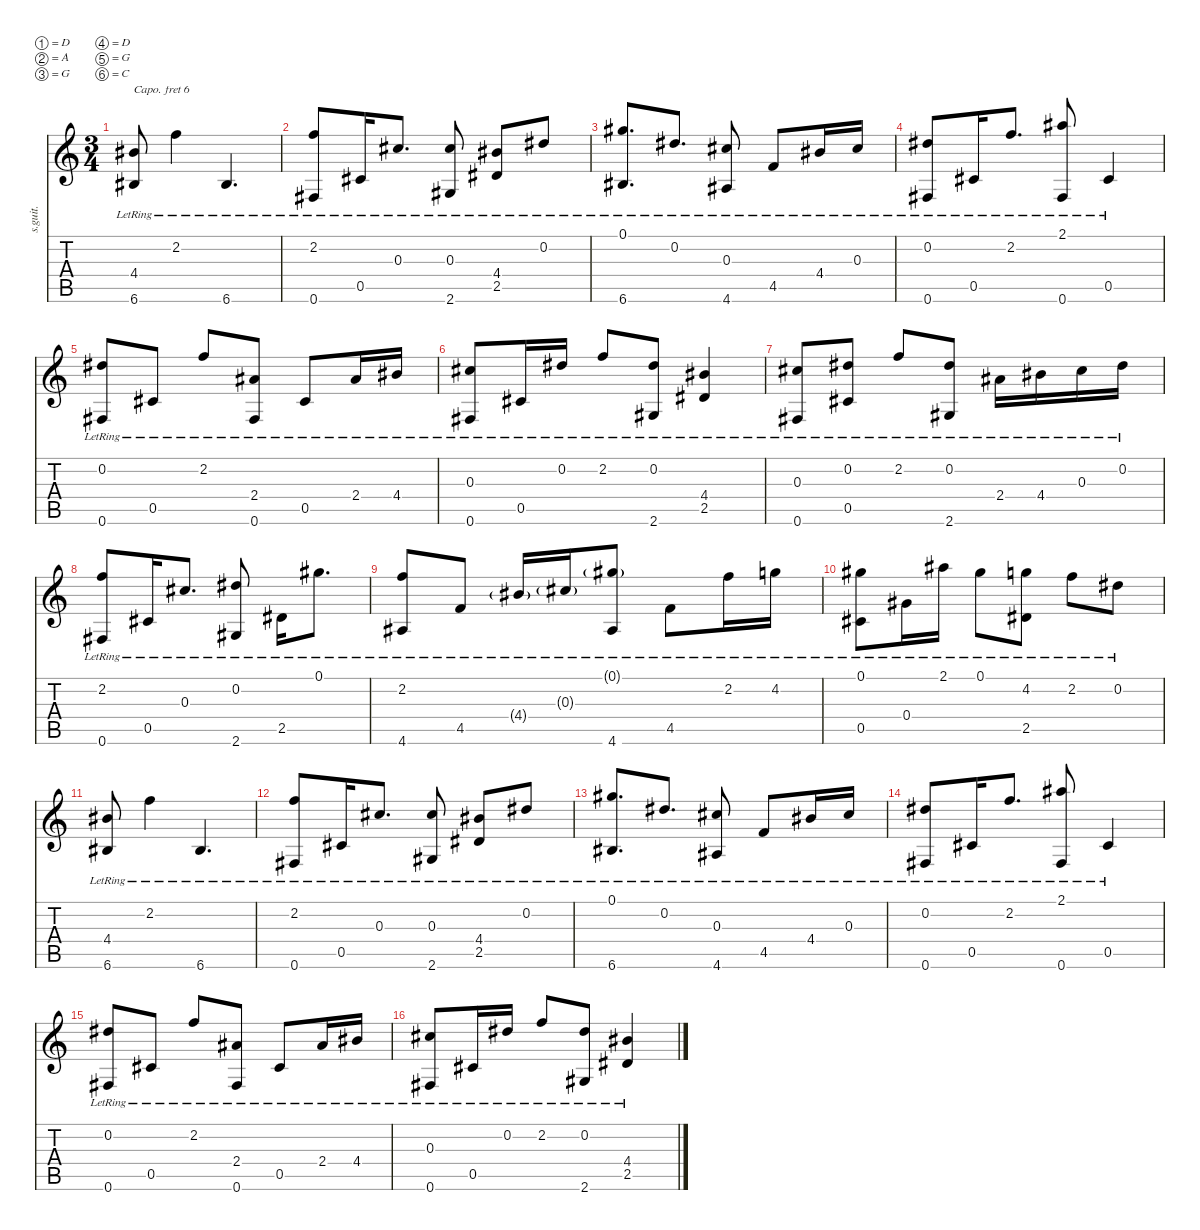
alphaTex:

\defaultSystemsLayout 4
\hideDynamics
\bracketExtendMode nobrackets
\track ("Track 1" "s.guit.") {instrument acousticguitarsteel}
\staff {score tabs}
\capo 6
\tuning (D4 A3 G3 D3 G2 C2)
\ts (3 4)
\tempo (85 hide)
\clef g2
\ks c
(4.4{lr acc #} 6.6{lr acc #}).8{dy f} 2.2{lr}.4 6.6{lr acc #}.4{d} |
(2.2{lr} 0.6{lr}).8 0.5{lr}.16 0.3{lr}.8{d} (0.3{lr} 2.6{lr}).8 (4.4{lr acc #} 2.5{lr}).8 0.2{lr}.8 |
(0.1{lr} 6.6{lr acc #}).8{d} 0.2{lr}.8{d} (0.3{lr} 4.6{lr}).8 4.5{lr}.8 4.4{lr acc #}.16 0.3{lr}.16 |
(0.2{lr} 0.6{lr}).8 0.5{lr}.16 2.2{lr}.8{d} (2.1{lr} 0.6{lr}).8 0.5{lr}.4 |
(0.2{lr} 0.6{lr}).8 0.5{lr}.8 2.2{lr}.8 (2.4{lr} 0.6{lr}).8 0.5{lr}.8 2.4{lr}.16 4.4{lr acc #}.16 |
(0.3{lr} 0.6{lr}).8 0.5{lr}.16 0.2{lr}.16 2.2{lr}.8 (0.2{lr} 2.6{lr}).8 (4.4{lr acc #} 2.5{lr}).4 |
(0.3{lr} 0.6{lr}).8 (0.2{lr} 0.5{lr}).8 2.2{lr}.8 (0.2{lr} 2.6{lr}).8 2.4{lr}.16 4.4{lr acc #}.16 0.3{lr}.16 0.2{lr}.16 |
(2.2{lr} 0.6{lr}).8 0.5{lr}.16 0.3{lr}.8{d} (0.2{lr} 2.6{lr}).8 2.5{lr}.16 0.1{lr}.8{d} |
(2.2{lr} 4.6{lr}).8 4.5{lr}.8 4.4{g lr acc #}.16{dy mp} 0.3{g lr}.16 (0.1{g lr} 4.6{lr}).8 4.5{lr}.8{dy f} 2.2{lr}.16 4.2{lr acc #}.16 |
(0.1{lr} 0.5{lr}).8 0.4{lr}.16 2.1{lr}.16 0.1{lr}.8 (4.2{lr acc #} 2.5{lr}).8 2.2{lr}.8 0.2{lr}.8 |
(4.4{lr acc #} 6.6{lr acc #}).8 2.2{lr}.4 6.6{lr acc #}.4{d} |
(2.2{lr} 0.6{lr}).8 0.5{lr}.16 0.3{lr}.8{d} (0.3{lr} 2.6{lr}).8 (4.4{lr acc #} 2.5{lr}).8 0.2{lr}.8 |
(0.1{lr} 6.6{lr acc #}).8{d} 0.2{lr}.8{d} (0.3{lr} 4.6{lr}).8 4.5{lr}.8 4.4{lr acc #}.16 0.3{lr}.16 |
(0.2{lr} 0.6{lr}).8 0.5{lr}.16 2.2{lr}.8{d} (2.1{lr} 0.6{lr}).8 0.5{lr}.4 |
(0.2{lr} 0.6{lr}).8 0.5{lr}.8 2.2{lr}.8 (2.4{lr} 0.6{lr}).8 0.5{lr}.8 2.4{lr}.16 4.4{lr acc #}.16 |
(0.3{lr} 0.6{lr}).8 0.5{lr}.16 0.2{lr}.16 2.2{lr}.8 (0.2{lr} 2.6{lr}).8 (4.4{lr acc #} 2.5{lr}).4
